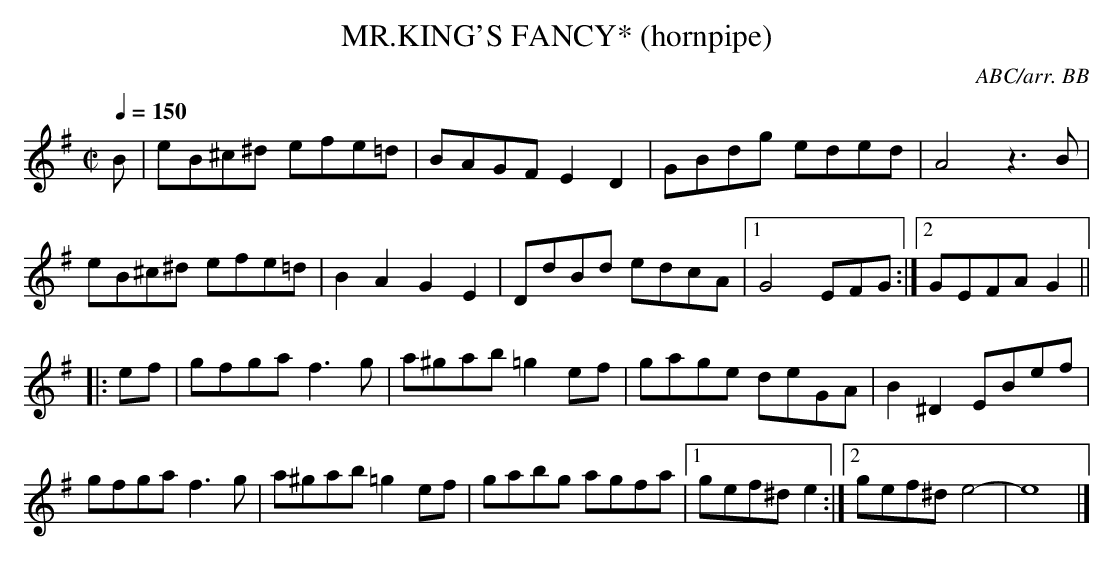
X:1
T:MR.KING'S FANCY* (hornpipe)
C:ABC/arr. BB
Y:"straight jig"
Q:1/4=150
M:C|
L:1/8 % dotted rhythm
K:Em % source key = Dm
B|eB^c^d efe=d|BAGF E2D2|GBdg eded|A4 z3B|
eB^c^d efe=d|B2A2 G2E2|DdBd edcA|1 G4 EFG :|2 GEFA G2||
|:ef|gfga f3g|a^gab =g2ef|gage deGA|B2^D2 EBef|
gfga f3g|a^gab =g2ef|gabg agfa|1 gef^d e2 :|2 gef^d e4-|e8|]
